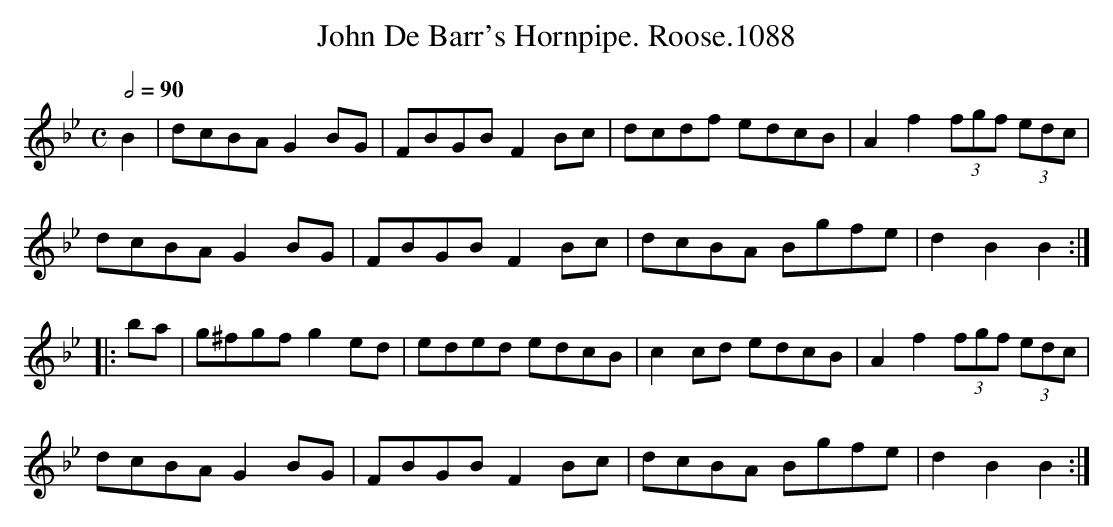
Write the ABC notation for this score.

X:1
T:John De Barr's Hornpipe. Roose.1088
M:C
L:1/8
Q:1/2=90
K:Bb
B2|dcBA G2 BG|FBGB F2 Bc| dcdf edcB|A2 f2 (3fgf (3edc|
dcBA G2 BG|FBGB F2 Bc|dcBA Bgfe|d2B2B2:|
|:ba|g^fgf g2 ed|eded edcB|c2cd edcB|A2f2 (3fgf (3edc|
dcBA G2 BG|FBGB F2Bc|dcBA Bgfe|d2B2B2:|
